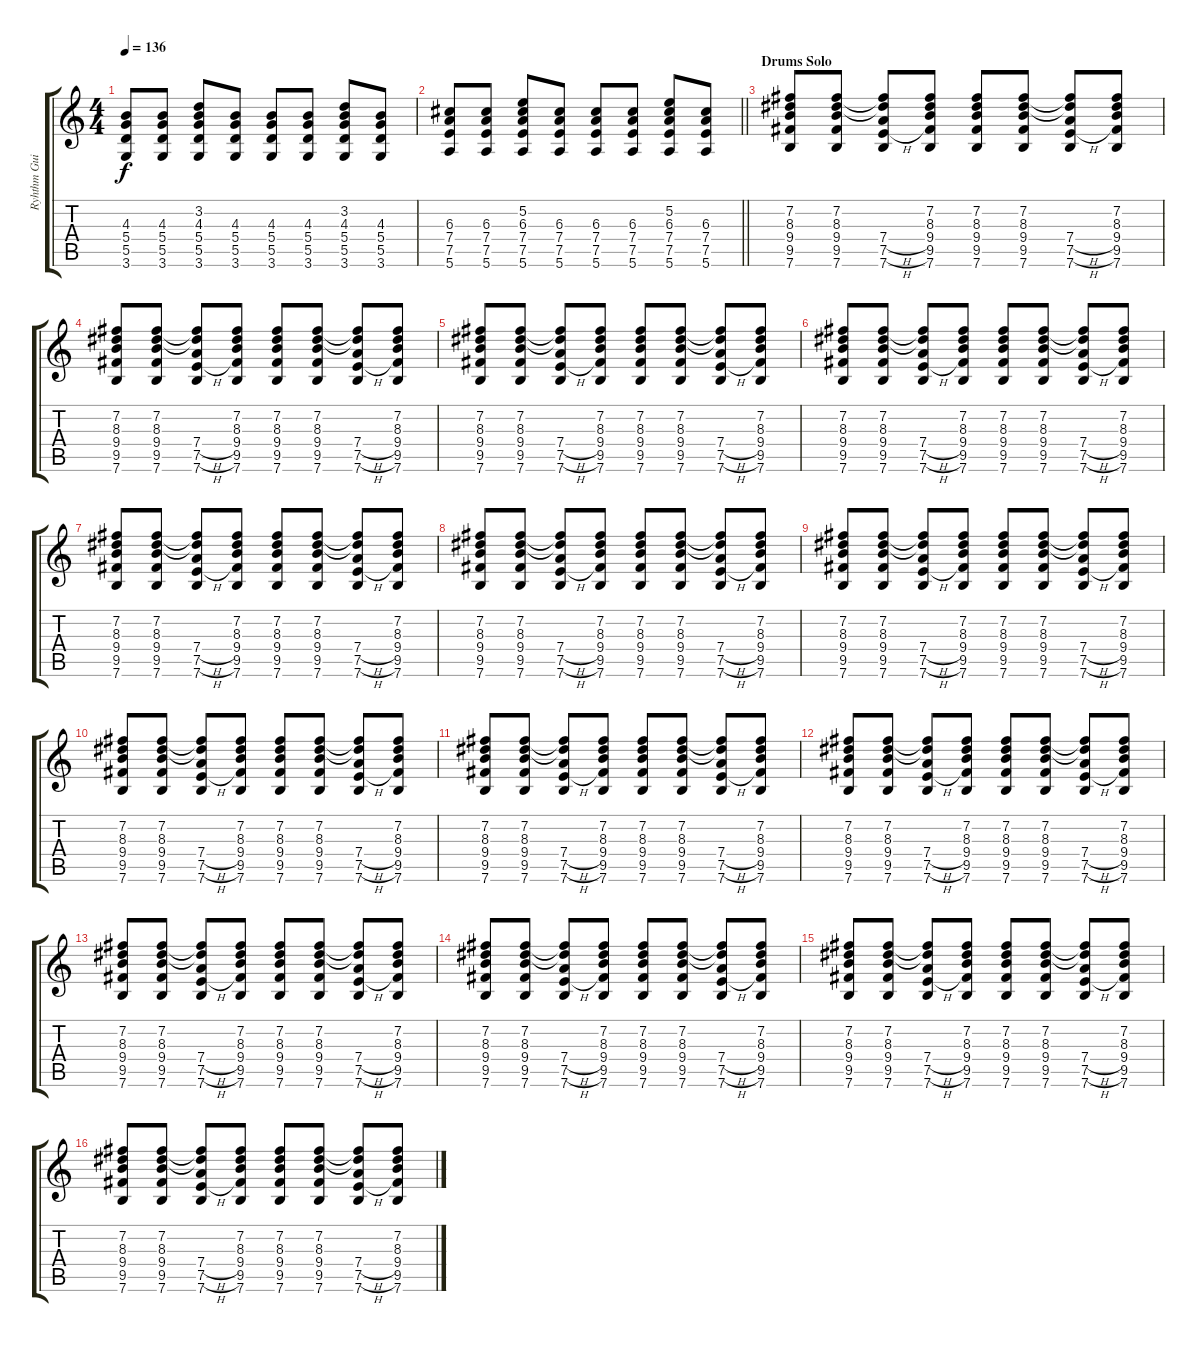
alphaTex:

\track ("Ryhthm Guitar 1" "Ryhthm Gui") {instrument distortionguitar}
\staff {score tabs}
\tuning (E4 B3 G3 D3 A2 E2) {hide}
\ts (4 4)
\tempo 136
\clef g2
\ks c
(4.3 5.4 5.5 3.6).8{dy f} (4.3 5.4 5.5 3.6).8 (3.2 4.3 5.4 5.5 3.6).8 (4.3 5.4 5.5 3.6).8 (4.3 5.4 5.5 3.6).8 (4.3 5.4 5.5 3.6).8 (3.2 4.3 5.4 5.5 3.6).8 (4.3 5.4 5.5 3.6).8 |
\barLineRight lightlight
(6.3 7.4 7.5 5.6).8 (6.3 7.4 7.5 5.6).8 (5.2 6.3 7.4 7.5 5.6).8 (6.3 7.4 7.5 5.6).8 (6.3 7.4 7.5 5.6).8 (6.3 7.4 7.5 5.6).8 (5.2 6.3 7.4 7.5 5.6).8 (6.3 7.4 7.5 5.6).8 |
\section ("" "Drums Solo")
(7.2 8.3 9.4 9.5 7.6).8{volume 8} (7.2 8.3 9.4 9.5 7.6).8 (7.2{t} 8.3{t} 7.4{h} 7.5{h} 7.6).8 (7.2 8.3 9.4 9.5 7.6).8 (7.2 8.3 9.4 9.5 7.6).8 (7.2 8.3 9.4 9.5 7.6).8 (7.2{t} 8.3{t} 7.4{h} 7.5{h} 7.6).8 (7.2 8.3 9.4 9.5 7.6).8 |
(7.2 8.3 9.4 9.5 7.6).8 (7.2 8.3 9.4 9.5 7.6).8 (7.2{t} 8.3{t} 7.4{h} 7.5{h} 7.6).8 (7.2 8.3 9.4 9.5 7.6).8 (7.2 8.3 9.4 9.5 7.6).8 (7.2 8.3 9.4 9.5 7.6).8 (7.2{t} 8.3{t} 7.4{h} 7.5{h} 7.6).8 (7.2 8.3 9.4 9.5 7.6).8 |
(7.2 8.3 9.4 9.5 7.6).8 (7.2 8.3 9.4 9.5 7.6).8 (7.2{t} 8.3{t} 7.4{h} 7.5{h} 7.6).8 (7.2 8.3 9.4 9.5 7.6).8 (7.2 8.3 9.4 9.5 7.6).8 (7.2 8.3 9.4 9.5 7.6).8 (7.2{t} 8.3{t} 7.4{h} 7.5{h} 7.6).8 (7.2 8.3 9.4 9.5 7.6).8 |
(7.2 8.3 9.4 9.5 7.6).8 (7.2 8.3 9.4 9.5 7.6).8 (7.2{t} 8.3{t} 7.4{h} 7.5{h} 7.6).8 (7.2 8.3 9.4 9.5 7.6).8 (7.2 8.3 9.4 9.5 7.6).8 (7.2 8.3 9.4 9.5 7.6).8 (7.2{t} 8.3{t} 7.4{h} 7.5{h} 7.6).8 (7.2 8.3 9.4 9.5 7.6).8 |
(7.2 8.3 9.4 9.5 7.6).8 (7.2 8.3 9.4 9.5 7.6).8 (7.2{t} 8.3{t} 7.4{h} 7.5{h} 7.6).8 (7.2 8.3 9.4 9.5 7.6).8 (7.2 8.3 9.4 9.5 7.6).8 (7.2 8.3 9.4 9.5 7.6).8 (7.2{t} 8.3{t} 7.4{h} 7.5{h} 7.6).8 (7.2 8.3 9.4 9.5 7.6).8 |
(7.2 8.3 9.4 9.5 7.6).8 (7.2 8.3 9.4 9.5 7.6).8 (7.2{t} 8.3{t} 7.4{h} 7.5{h} 7.6).8 (7.2 8.3 9.4 9.5 7.6).8 (7.2 8.3 9.4 9.5 7.6).8 (7.2 8.3 9.4 9.5 7.6).8 (7.2{t} 8.3{t} 7.4{h} 7.5{h} 7.6).8 (7.2 8.3 9.4 9.5 7.6).8 |
(7.2 8.3 9.4 9.5 7.6).8 (7.2 8.3 9.4 9.5 7.6).8 (7.2{t} 8.3{t} 7.4{h} 7.5{h} 7.6).8 (7.2 8.3 9.4 9.5 7.6).8 (7.2 8.3 9.4 9.5 7.6).8 (7.2 8.3 9.4 9.5 7.6).8 (7.2{t} 8.3{t} 7.4{h} 7.5{h} 7.6).8 (7.2 8.3 9.4 9.5 7.6).8 |
(7.2 8.3 9.4 9.5 7.6).8 (7.2 8.3 9.4 9.5 7.6).8 (7.2{t} 8.3{t} 7.4{h} 7.5{h} 7.6).8 (7.2 8.3 9.4 9.5 7.6).8 (7.2 8.3 9.4 9.5 7.6).8 (7.2 8.3 9.4 9.5 7.6).8 (7.2{t} 8.3{t} 7.4{h} 7.5{h} 7.6).8 (7.2 8.3 9.4 9.5 7.6).8 |
(7.2 8.3 9.4 9.5 7.6).8 (7.2 8.3 9.4 9.5 7.6).8 (7.2{t} 8.3{t} 7.4{h} 7.5{h} 7.6).8 (7.2 8.3 9.4 9.5 7.6).8 (7.2 8.3 9.4 9.5 7.6).8 (7.2 8.3 9.4 9.5 7.6).8 (7.2{t} 8.3{t} 7.4{h} 7.5{h} 7.6).8 (7.2 8.3 9.4 9.5 7.6).8 |
(7.2 8.3 9.4 9.5 7.6).8 (7.2 8.3 9.4 9.5 7.6).8 (7.2{t} 8.3{t} 7.4{h} 7.5{h} 7.6).8 (7.2 8.3 9.4 9.5 7.6).8 (7.2 8.3 9.4 9.5 7.6).8 (7.2 8.3 9.4 9.5 7.6).8 (7.2{t} 8.3{t} 7.4{h} 7.5{h} 7.6).8 (7.2 8.3 9.4 9.5 7.6).8 |
(7.2 8.3 9.4 9.5 7.6).8 (7.2 8.3 9.4 9.5 7.6).8 (7.2{t} 8.3{t} 7.4{h} 7.5{h} 7.6).8 (7.2 8.3 9.4 9.5 7.6).8 (7.2 8.3 9.4 9.5 7.6).8 (7.2 8.3 9.4 9.5 7.6).8 (7.2{t} 8.3{t} 7.4{h} 7.5{h} 7.6).8 (7.2 8.3 9.4 9.5 7.6).8 |
(7.2 8.3 9.4 9.5 7.6).8 (7.2 8.3 9.4 9.5 7.6).8 (7.2{t} 8.3{t} 7.4{h} 7.5{h} 7.6).8 (7.2 8.3 9.4 9.5 7.6).8 (7.2 8.3 9.4 9.5 7.6).8 (7.2 8.3 9.4 9.5 7.6).8 (7.2{t} 8.3{t} 7.4{h} 7.5{h} 7.6).8 (7.2 8.3 9.4 9.5 7.6).8 |
(7.2 8.3 9.4 9.5 7.6).8 (7.2 8.3 9.4 9.5 7.6).8 (7.2{t} 8.3{t} 7.4{h} 7.5{h} 7.6).8 (7.2 8.3 9.4 9.5 7.6).8 (7.2 8.3 9.4 9.5 7.6).8 (7.2 8.3 9.4 9.5 7.6).8 (7.2{t} 8.3{t} 7.4{h} 7.5{h} 7.6).8 (7.2 8.3 9.4 9.5 7.6).8 |
(7.2 8.3 9.4 9.5 7.6).8 (7.2 8.3 9.4 9.5 7.6).8 (7.2{t} 8.3{t} 7.4{h} 7.5{h} 7.6).8 (7.2 8.3 9.4 9.5 7.6).8 (7.2 8.3 9.4 9.5 7.6).8 (7.2 8.3 9.4 9.5 7.6).8 (7.2{t} 8.3{t} 7.4{h} 7.5{h} 7.6).8 (7.2 8.3 9.4 9.5 7.6).8
